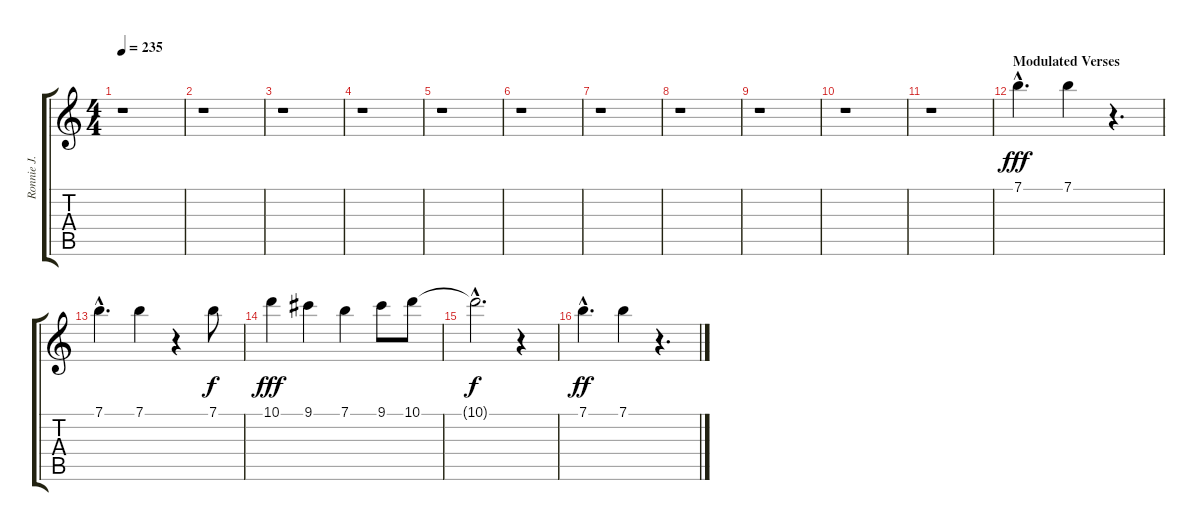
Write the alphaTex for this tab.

\track ("Ronnie J. Dio" "Ronnie J. ") {instrument whistle}
\staff {score tabs}
\tuning (E5 B4 G4 D4 A3 E3) {hide}
\ts (4 4)
\tempo 235
\clef g2
\ks c
r.1{dy f} |
r.1 |
r.1 |
r.1 |
r.1 |
r.1 |
r.1 |
r.1 |
r.1 |
r.1 |
r.1 |
\section ("" "Modulated Verses")
7.1{hac}.4{d dy fff} 7.1.4 r.4{d} |
7.1{hac}.4{d} 7.1.4 r.4 7.1.8{dy f} |
10.1.4{dy fff} 9.1.4 7.1.4 9.1.8 10.1.8 |
10.1{hac t}.2{d dy f} r.4 |
7.1{hac}.4{d dy ff} 7.1.4 r.4{d}
